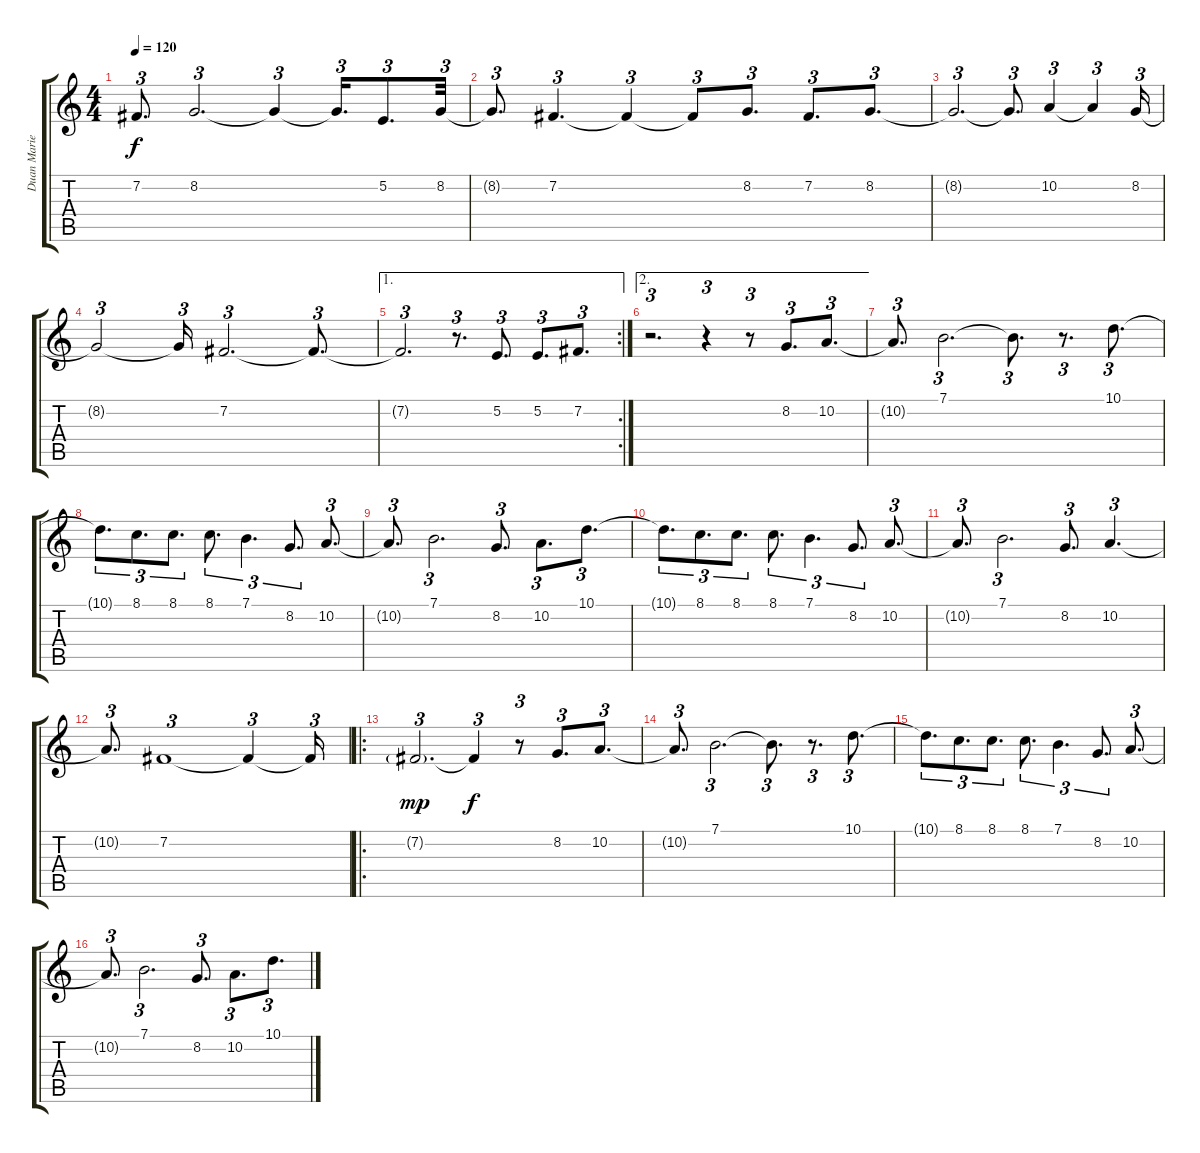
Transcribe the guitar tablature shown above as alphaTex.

\track ("Duan Marie" "Duan Marie") {solo instrument viola}
\staff {score tabs}
\tuning (E4 B3 G3 D3 A2 E2) {hide}
\ts (4 4)
\tempo 120
\clef g2
\ks c
7.2{t}.8{d tu (3 2) dy f} 8.2.2{d tu (3 2)} 8.2{t}.4{tu (3 2)} 8.2{t}.16{d tu (3 2)} 5.2.8{d tu (3 2)} 8.2.32{tu (3 2)} |
8.2{t}.8{d tu (3 2)} 7.2.4{d tu (3 2)} 7.2{t}.4{tu (3 2)} 7.2{t}.8{tu (3 2)} 8.2.8{d tu (3 2)} 7.2.8{d tu (3 2)} 8.2.8{d tu (3 2)} |
8.2{t}.2{d tu (3 2)} 8.2{t}.8{d tu (3 2)} 10.2.4{tu (3 2)} 10.2{t}.4{tu (3 2)} 8.2.16{tu (3 2)} |
8.2{t}.2{tu (3 2)} 8.2{t}.16{tu (3 2)} 7.2.2{d tu (3 2)} 7.2{t}.8{d tu (3 2)} |
\ae 1
\rc 2
7.2{t}.2{d tu (3 2)} r.8{d tu (3 2)} 5.2.8{d tu (3 2)} 5.2.8{d tu (3 2)} 7.2.8{d tu (3 2)} |
\ae 2
r.2{d tu (3 2)} r.4{tu (3 2)} r.8{tu (3 2)} 8.2.8{d tu (3 2)} 10.2.8{d tu (3 2)} |
10.2{t}.8{d tu (3 2)} 7.1.2{d tu (3 2)} 7.1{t}.8{d tu (3 2)} r.8{d tu (3 2)} 10.1.8{d tu (3 2)} |
10.1{t}.8{d tu (3 2)} 8.1.8{d tu (3 2)} 8.1.8{d tu (3 2)} 8.1.8{d tu (3 2)} 7.1.4{d tu (3 2)} 8.2.8{d tu (3 2)} 10.2.8{d tu (3 2)} |
10.2{t}.8{d tu (3 2)} 7.1.2{d tu (3 2)} 8.2.8{d tu (3 2)} 10.2.8{d tu (3 2)} 10.1.8{d tu (3 2)} |
10.1{t}.8{d tu (3 2)} 8.1.8{d tu (3 2)} 8.1.8{d tu (3 2)} 8.1.8{d tu (3 2)} 7.1.4{d tu (3 2)} 8.2.8{d tu (3 2)} 10.2.8{d tu (3 2)} |
10.2{t}.8{d tu (3 2)} 7.1.2{d tu (3 2)} 8.2.8{d tu (3 2)} 10.2.4{d tu (3 2)} |
10.2{t}.8{d tu (3 2)} 7.2.1{tu (3 2)} 7.2{t}.4{tu (3 2)} 7.2{t}.16{tu (3 2)} |
\ro
7.2{g}.2{d tu (3 2) dy mp} 7.2{t}.4{tu (3 2) dy f} r.8{tu (3 2)} 8.2.8{d tu (3 2)} 10.2.8{d tu (3 2)} |
10.2{t}.8{d tu (3 2)} 7.1.2{d tu (3 2)} 7.1{t}.8{d tu (3 2)} r.8{d tu (3 2)} 10.1.8{d tu (3 2)} |
10.1{t}.8{d tu (3 2)} 8.1.8{d tu (3 2)} 8.1.8{d tu (3 2)} 8.1.8{d tu (3 2)} 7.1.4{d tu (3 2)} 8.2.8{d tu (3 2)} 10.2.8{d tu (3 2)} |
10.2{t}.8{d tu (3 2)} 7.1.2{d tu (3 2)} 8.2.8{d tu (3 2)} 10.2.8{d tu (3 2)} 10.1.8{d tu (3 2)}
